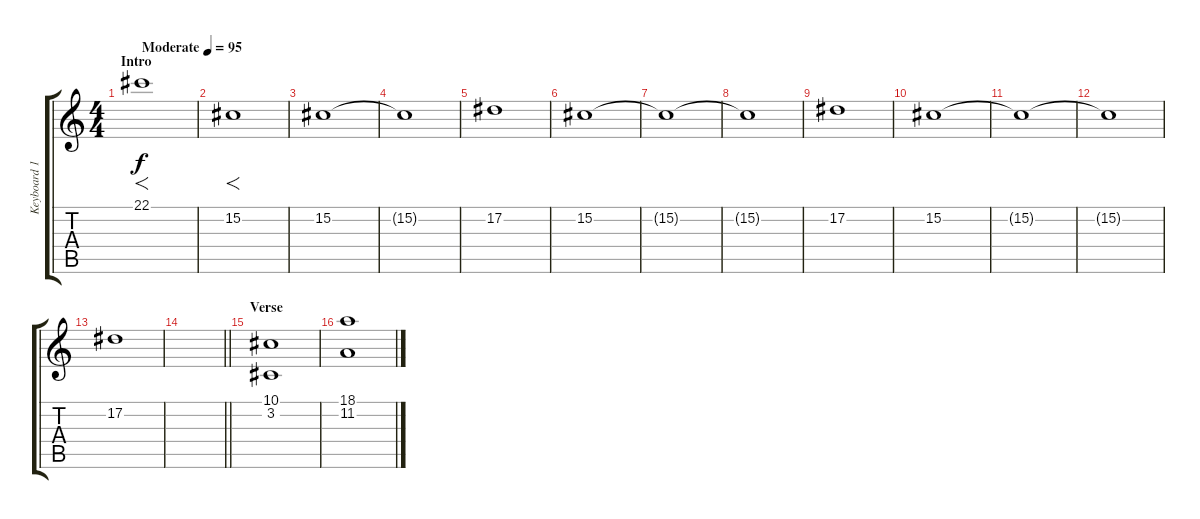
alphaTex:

\track ("Keyboard 1" "Keyboard 1") {instrument stringensemble1}
\staff {score tabs}
\tuning (Eb4 Bb3 Gb3 Db3 Ab2 Db2) {hide}
\ts (4 4)
\section ("" "Intro")
\tempo (95 "Moderate")
\clef g2
\ks c
22.1.1{f dy f instrument stringensemble1} |
15.2.1{f} |
15.2.1 |
15.2{t}.1 |
17.2.1 |
15.2.1 |
15.2{t}.1 |
15.2{t}.1 |
17.2.1 |
15.2.1 |
15.2{t}.1 |
15.2{t}.1 |
17.2.1 |
\barLineRight lightlight
|
\section ("" "Verse")
(10.1 3.2).1{volume 8 instrument synthstrings2} |
(18.1 11.2).1
